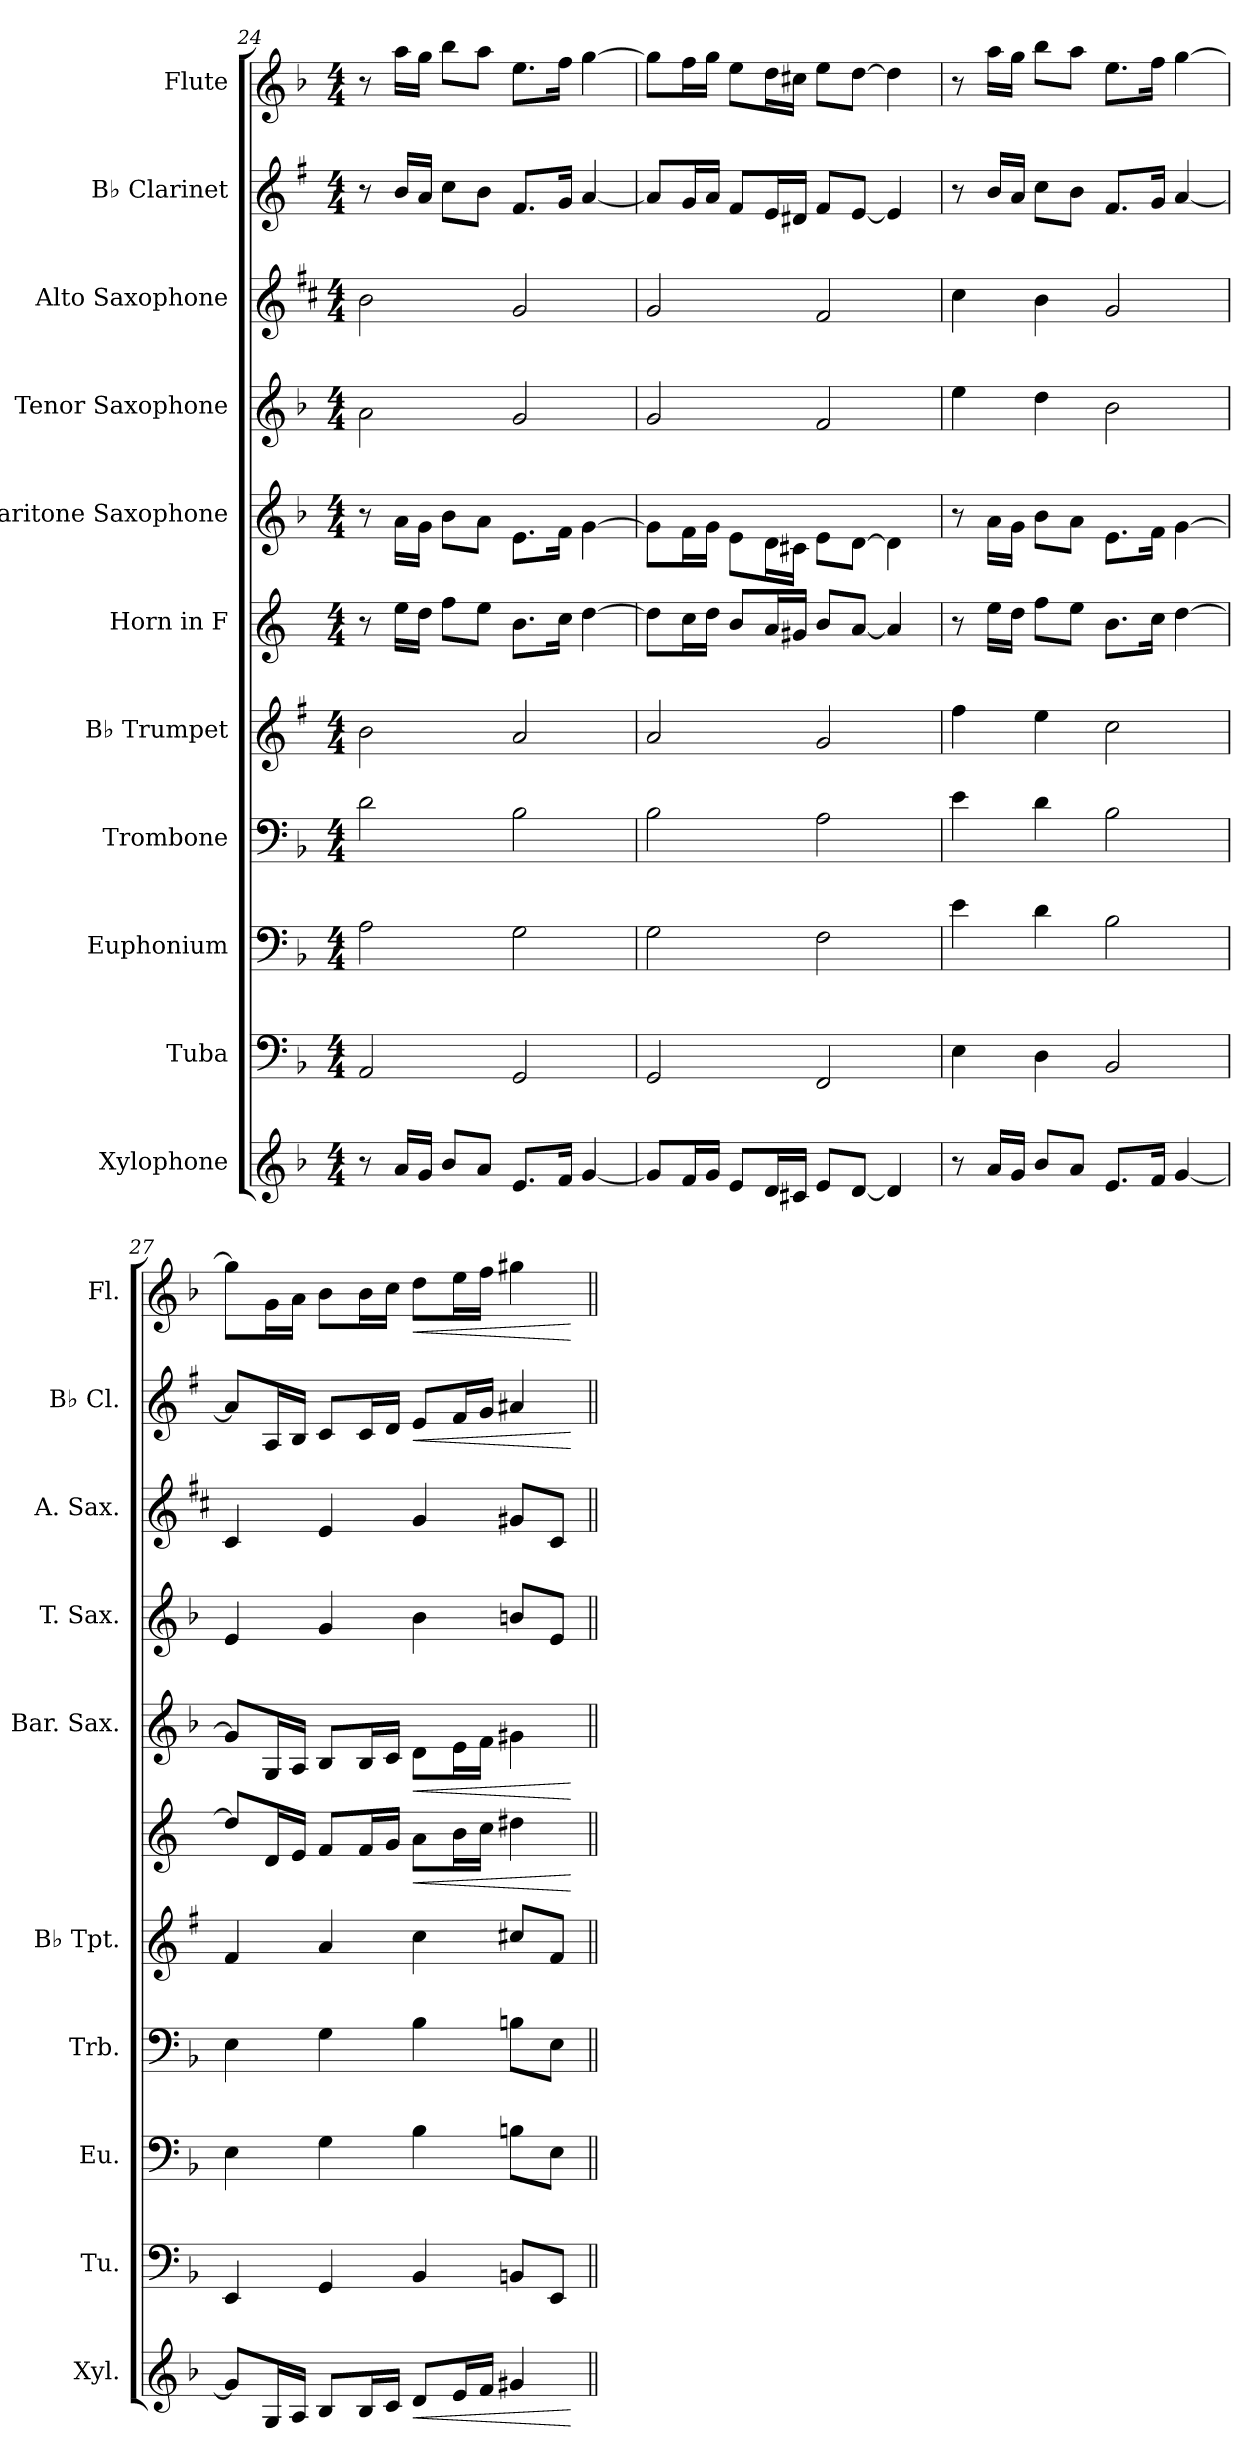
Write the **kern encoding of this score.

**kern	**dynam	**kern	**kern	**kern	**kern	**kern	**dynam	**kern	**dynam	**kern	**kern	**kern	**dynam	**kern	**dynam
*part11	*part11	*part10	*part9	*part8	*part7	*part6	*part6	*part5	*part5	*part4	*part3	*part2	*part2	*part1	*part1
*staff11	*staff11	*staff10	*staff9	*staff8	*staff7	*staff6	*staff6	*staff5	*staff5	*staff4	*staff3	*staff2	*staff2	*staff1	*staff1
*I"Xylophone	*	*I"Tuba	*I"Euphonium	*I"Trombone	*I"B♭ Trumpet	*I"Horn in F	*	*I"Baritone Saxophone	*	*I"Tenor Saxophone	*I"Alto Saxophone	*I"B♭ Clarinet	*	*I"Flute	*
*I'Xyl.	*	*I'Tu.	*I'Eu.	*I'Trb.	*I'B♭ Tpt.	*	*	*I'Bar. Sax.	*	*I'T. Sax.	*I'A. Sax.	*I'B♭ Cl.	*	*I'Fl.	*
*clefG2	*	*clefF4	*clefF4	*clefF4	*clefG2	*clefG2	*	*clefG2	*	*clefG2	*clefG2	*clefG2	*	*clefG2	*
*ITrd-7c-12	*	*	*	*	*ITrd1c2	*ITrd4c7	*	*ITrd12c21	*	*ITrd8c14	*ITrd5c9	*ITrd1c2	*	*	*
*k[b-]	*	*k[b-]	*k[b-]	*k[b-]	*k[b-]	*k[b-]	*	*k[b-]	*	*k[b-]	*k[b-]	*k[b-]	*	*k[b-]	*
*M4/4	*	*M4/4	*M4/4	*M4/4	*M4/4	*M4/4	*	*M4/4	*	*M4/4	*M4/4	*M4/4	*	*M4/4	*
=24	=24	=24	=24	=24	=24	=24	=24	=24	=24	=24	=24	=24	=24	=24	=24
8r	.	2AA/	2A\	2d\	2a\	8r	.	8r	.	2A\	2d\	8r	.	8r	.
16aa/LL	.	.	.	.	.	16a\LL	.	16A\LL	.	.	.	16a/LL	.	16aa\LL	.
16gg/JJ	.	.	.	.	.	16g\JJ	.	16G\JJ	.	.	.	16g/JJ	.	16gg\JJ	.
8bb-/L	.	.	.	.	.	8b-\L	.	8B-\L	.	.	.	8b-\L	.	8bb-\L	.
8aa/J	.	.	.	.	.	8a\J	.	8A\J	.	.	.	8a\J	.	8aa\J	.
8.ee/L	.	2GG/	2G\	2B-\	2g/	8.e\L	.	8.E\L	.	2G/	2B-/	8.e/L	.	8.ee\L	.
16ff/Jk	.	.	.	.	.	16f\Jk	.	16F\Jk	.	.	.	16f/Jk	.	16ff\Jk	.
[4gg/	.	.	.	.	.	[4g\	.	[4G\	.	.	.	[4g/	.	[4gg\	.
!!LO:PB:g=z
=25	=25	=25	=25	=25	=25	=25	=25	=25	=25	=25	=25	=25	=25	=25	=25
8gg/L]	.	2GG/	2G\	2B-\	2g/	8g\L]	.	8G\L]	.	2G/	2B-/	8g/L]	.	8gg\L]	.
16ff/L	.	.	.	.	.	16f\L	.	16F\L	.	.	.	16f/L	.	16ff\L	.
16gg/JJ	.	.	.	.	.	16g\JJ	.	16G\JJ	.	.	.	16g/JJ	.	16gg\JJ	.
8ee/L	.	.	.	.	.	8e/L	.	8E\L	.	.	.	8e/L	.	8ee\L	.
16dd/L	.	.	.	.	.	16d/L	.	16D\L	.	.	.	16d/L	.	16dd\L	.
16cc#X/JJ	.	.	.	.	.	16c#X/JJ	.	16C#X\JJ	.	.	.	16c#X/JJ	.	16cc#X\JJ	.
8ee/L	.	2FF/	2F\	2A\	2f/	8e/L	.	8E\L	.	2F/	2A/	8e/L	.	8ee\L	.
[8dd/J	.	.	.	.	.	[8d/J	.	[8D\J	.	.	.	[8d/J	.	[8dd\J	.
4dd/]	.	.	.	.	.	4d/]	.	4D\]	.	.	.	4d/]	.	4dd\]	.
=26	=26	=26	=26	=26	=26	=26	=26	=26	=26	=26	=26	=26	=26	=26	=26
8r	.	4E\	4e\	4e\	4ee\	8r	.	8r	.	4e\	4e\	8r	.	8r	.
16aa/LL	.	.	.	.	.	16a\LL	.	16A\LL	.	.	.	16a/LL	.	16aa\LL	.
16gg/JJ	.	.	.	.	.	16g\JJ	.	16G\JJ	.	.	.	16g/JJ	.	16gg\JJ	.
8bb-/L	.	4D\	4d\	4d\	4dd\	8b-\L	.	8B-\L	.	4d\	4d\	8b-\L	.	8bb-\L	.
8aa/J	.	.	.	.	.	8a\J	.	8A\J	.	.	.	8a\J	.	8aa\J	.
8.ee/L	.	2BB-/	2B-\	2B-\	2b-\	8.e\L	.	8.E\L	.	2B-\	2B-/	8.e/L	.	8.ee\L	.
16ff/Jk	.	.	.	.	.	16f\Jk	.	16F\Jk	.	.	.	16f/Jk	.	16ff\Jk	.
[4gg/	.	.	.	.	.	[4g\	.	[4G\	.	.	.	[4g/	.	[4gg\	.
=27	=27	=27	=27	=27	=27	=27	=27	=27	=27	=27	=27	=27	=27	=27	=27
8gg/L]	.	4EE/	4E\	4E\	4e/	8g/L]	.	8G/L]	.	4E/	4E/	8g/L]	.	8gg\L]	.
16g/L	.	.	.	.	.	16G/L	.	16GG/L	.	.	.	16G/L	.	16g\L	.
16a/JJ	.	.	.	.	.	16A/JJ	.	16AA/JJ	.	.	.	16A/JJ	.	16a\JJ	.
8b-/L	.	4GG/	4G\	4G\	4g/	8B-/L	.	8BB-/L	.	4G/	4G/	8B-/L	.	8b-\L	.
16b-/L	.	.	.	.	.	16B-/L	.	16BB-/L	.	.	.	16B-/L	.	16b-\L	.
16cc/JJ	.	.	.	.	.	16c/JJ	.	16C/JJ	.	.	.	16c/JJ	.	16cc\JJ	.
!	!LO:HP:b	!	!	!	!	!	!LO:HP:b	!	!LO:HP:b	!	!	!	!LO:HP:b	!	!LO:HP:b
8dd/L	<	4BB-/	4B-\	4B-\	4b-\	8d\L	<	8D\L	<	4B-\	4B-/	8d/L	<	8dd\L	<
16ee/L	.	.	.	.	.	16e\L	.	16E\L	.	.	.	16e/L	.	16ee\L	.
16ff/JJ	.	.	.	.	.	16f\JJ	.	16F\JJ	.	.	.	16f/JJ	.	16ff\JJ	.
4gg#X/	.	8BBn/L	8Bn\L	8Bn\L	8bn/L	4g#X\	.	4G#X\	.	8Bn/L	8Bn/L	4g#X/	.	4gg#X\	.
.	.	8EE/J	8E\J	8E\J	8e/J	.	.	.	.	8E/J	8E/J	.	.	.	.
.	[	.	.	.	.	.	[	.	[	.	.	.	[	.	[
=||	=||	=||	=||	=||	=||	=||	=||	=||	=||	=||	=||	=||	=||	=||	=||
*-	*-	*-	*-	*-	*-	*-	*-	*-	*-	*-	*-	*-	*-	*-	*-
